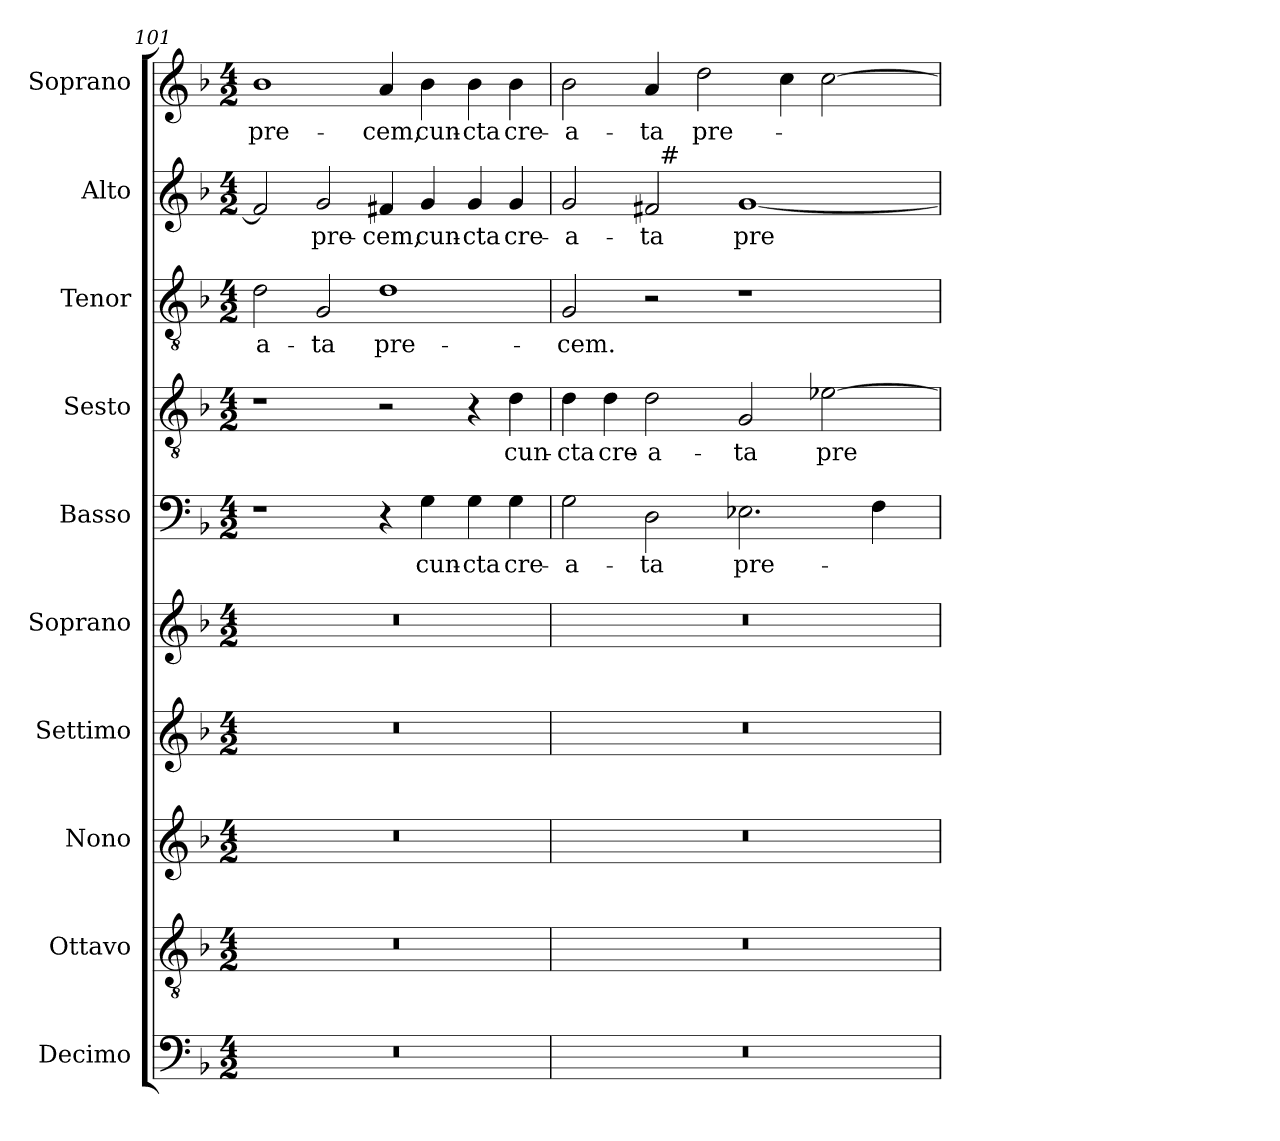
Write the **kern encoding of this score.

**kern	**kern	**kern	**kern	**kern	**kern	**text	**kern	**text	**kern	**text	**kern	**text	**kern	**text
*part10	*part9	*part8	*part7	*part6	*part5	*part5	*part4	*part4	*part3	*part3	*part2	*part2	*part1	*part1
*staff10	*staff9	*staff8	*staff7	*staff6	*staff5	*staff5	*staff4	*staff4	*staff3	*staff3	*staff2	*staff2	*staff1	*staff1
*I"Decimo	*I"Ottavo	*I"Nono	*I"Settimo	*I"Soprano	*I"Basso	*	*I"Sesto	*	*I"Tenor	*	*I"Alto	*	*I"Soprano	*
*I'Dc.	*I'Ot.	*I'N.	*I'St.	*I'S.	*I'B.	*	*I'Ss.	*	*I'T.	*	*I'A.	*	*I'S.	*
*clefF4	*clefGv2	*clefG2	*clefG2	*clefG2	*clefF4	*	*clefGv2	*	*clefGv2	*	*clefG2	*	*clefG2	*
*	*ITrd7c12	*	*	*	*	*	*ITrd7c12	*	*ITrd7c12	*	*	*	*	*
*k[b-]	*k[b-]	*k[b-]	*k[b-]	*k[b-]	*k[b-]	*	*k[b-]	*	*k[b-]	*	*k[b-]	*	*k[b-]	*
*F:	*F:	*F:	*F:	*F:	*F:	*	*F:	*	*F:	*	*F:	*	*F:	*
*M4/2	*M4/2	*M4/2	*M4/2	*M4/2	*M4/2	*	*M4/2	*	*M4/2	*	*M4/2	*	*M4/2	*
=101	=101	=101	=101	=101	=101	=101	=101	=101	=101	=101	=101	=101	=101	=101
!LO:N:vis=1	!LO:N:vis=1	!LO:N:vis=1	!LO:N:vis=1	!LO:N:vis=1	!	!	!	!	!	!	!	!	!	!
!	!	!	!	!	!	!	!	!	!	!LO:LY:b:color=#000000	!	!	!	!
!	!	!	!	!	!	!	!	!	!	!	!	!	!	!LO:LY:b:color=#000000
0r	0r	0r	0r	0r	1r	.	1r	.	2Di\	-a-	2fi/]	.	1b-i	pre-
!	!	!	!	!	!	!	!	!	!	!LO:LY:b:color=#000000	!	!	!	!
!	!	!	!	!	!	!	!	!	!	!	!	!LO:LY:b:color=#000000	!	!
.	.	.	.	.	.	.	.	.	2GGi/	-ta	2gi/	pre-	.	.
!	!	!	!	!	!	!	!	!	!	!LO:LY:b:color=#000000	!	!	!	!
!	!	!	!	!	!	!	!	!	!	!	!	!LO:LY:b:color=#000000	!	!
!	!	!	!	!	!	!	!	!	!	!	!	!	!	!LO:LY:b:color=#000000
.	.	.	.	.	4r	.	2r	.	1Di	pre-	4f#Xi/	-cem,	4ai/	-cem,
!	!	!	!	!	!	!LO:LY:b:color=#000000	!	!	!	!	!	!	!	!
!	!	!	!	!	!	!	!	!	!	!	!	!LO:LY:b:color=#000000	!	!
!	!	!	!	!	!	!	!	!	!	!	!	!	!	!LO:LY:b:color=#000000
.	.	.	.	.	4Gi\	cun-	.	.	.	.	4gi/	cun-	4b-i\	cun-
!	!	!	!	!	!	!LO:LY:b:color=#000000	!	!	!	!	!	!	!	!
!	!	!	!	!	!	!	!	!	!	!	!	!LO:LY:b:color=#000000	!	!
!	!	!	!	!	!	!	!	!	!	!	!	!	!	!LO:LY:b:color=#000000
.	.	.	.	.	4Gi\	-cta	4r	.	.	.	4gi/	-cta	4b-i\	-cta
!	!	!	!	!	!	!LO:LY:b:color=#000000	!	!	!	!	!	!	!	!
!	!	!	!	!	!	!	!	!LO:LY:b:color=#000000	!	!	!	!	!	!
!	!	!	!	!	!	!	!	!	!	!	!	!LO:LY:b:color=#000000	!	!
!	!	!	!	!	!	!	!	!	!	!	!	!	!	!LO:LY:b:color=#000000
.	.	.	.	.	4Gi\	cre-	4Di\	cun-	.	.	4gi/	cre-	4b-i\	cre-
!!LO:PB:g=z
=102	=102	=102	=102	=102	=102	=102	=102	=102	=102	=102	=102	=102	=102	=102
!LO:N:vis=1	!LO:N:vis=1	!LO:N:vis=1	!LO:N:vis=1	!LO:N:vis=1	!	!	!	!	!	!	!	!	!	!
!	!	!	!	!	!	!LO:LY:b:color=#000000	!	!	!	!	!	!	!	!
!	!	!	!	!	!	!	!	!LO:LY:b:color=#000000	!	!	!	!	!	!
!	!	!	!	!	!	!	!	!	!	!LO:LY:b:color=#000000	!	!	!	!
!	!	!	!	!	!	!	!	!	!	!	!	!LO:LY:b:color=#000000	!	!
!	!	!	!	!	!	!	!	!	!	!	!	!	!	!LO:LY:b:color=#000000
*	*	*	*	*	*	*	*	*	*	*	*^	*	*	*
0r	0r	0r	0r	0r	2Gi\	-a-	4Di\	-cta	2GGi/	-cem.	2gi/	2ryy	-a-	2b-i\	-a-
!	!	!	!	!	!	!	!	!LO:LY:b:color=#000000	!	!	!	!	!	!	!
.	.	.	.	.	.	.	4Di\	cre-	.	.	.	.	.	.	.
!	!	!	!	!	!	!LO:LY:b:color=#000000	!	!	!	!	!	!	!	!	!
!	!	!	!	!	!	!	!	!LO:LY:b:color=#000000	!	!	!	!	!	!	!
!	!	!	!	!	!	!	!	!	!	!	!	!	!LO:LY:b:color=#000000	!	!
!	!	!	!	!	!	!	!	!	!	!	!	!	!	!	!LO:LY:b:color=#000000
.	.	.	.	.	2Di\	-ta	2Di\	-a-	2r	.	2f#i/	32ryy	-ta	4ai/	-ta
.	.	.	.	.	.	.	.	.	.	.	.	256ryy	.	.	.
!	!	!	!	!	!	!	!	!	!	!	!	!LO:TX:a:t=#	!	!	!
.	.	.	.	.	.	.	.	.	.	.	.	1ryy	.	.	.
!	!	!	!	!	!	!	!	!	!	!	!	!	!	!	!LO:LY:b:color=#000000
.	.	.	.	.	.	.	.	.	.	.	.	.	.	2ddi\	pre-
!	!	!	!	!	!	!LO:LY:b:color=#000000	!	!	!	!	!	!	!	!	!
!	!	!	!	!	!	!	!	!LO:LY:b:color=#000000	!	!	!	!	!	!	!
!	!	!	!	!	!	!	!	!	!	!	!	!	!LO:LY:b:color=#000000	!	!
.	.	.	.	.	2.E-Xi\	pre-	2GGi/	-ta	1r	.	[1gi	.	pre-	.	.
.	.	.	.	.	.	.	.	.	.	.	.	.	.	4cci\	.
!	!	!	!	!	!	!	!	!LO:LY:b:color=#000000	!	!	!	!	!	!	!
.	.	.	.	.	.	.	[2E-Xi\	pre-	.	.	.	.	.	[2cci\	.
.	.	.	.	.	.	.	.	.	.	.	.	4ryy	.	.	.
.	.	.	.	.	4Fi\	.	.	.	.	.	.	.	.	.	.
.	.	.	.	.	.	.	.	.	.	.	.	8ryy	.	.	.
.	.	.	.	.	.	.	.	.	.	.	.	16ryy	.	.	.
.	.	.	.	.	.	.	.	.	.	.	.	64..ryy	.	.	.
*	*	*	*	*	*	*	*	*	*	*	*v	*v	*	*	*
=	=	=	=	=	=	=	=	=	=	=	=	=	=	=
*-	*-	*-	*-	*-	*-	*-	*-	*-	*-	*-	*-	*-	*-	*-
